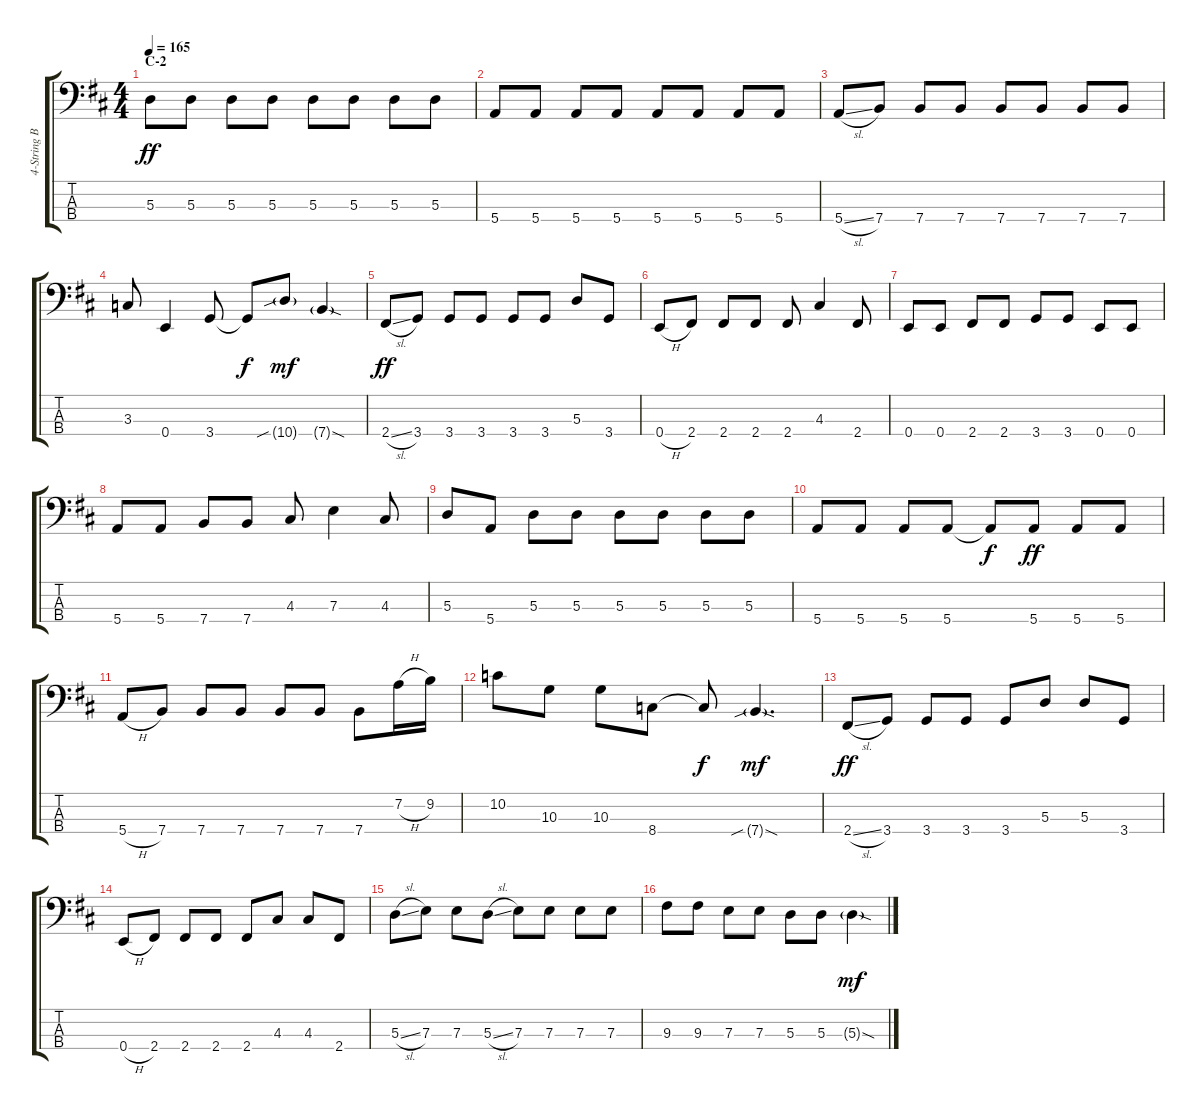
\track ("4-String Bass" "4-String B") {mute instrument electricbasspick}
\staff {score tabs}
\tuning (G2 D2 A1 E1) {hide}
\ts (4 4)
\section ("" "C-2")
\tempo 165
\clef f4
\ks d
5.3.8{dy ff} 5.3.8 5.3.8 5.3.8 5.3.8 5.3.8 5.3.8 5.3.8 |
5.4.8 5.4.8 5.4.8 5.4.8 5.4.8 5.4.8 5.4.8 5.4.8 |
5.4{sl}.8 7.4.8 7.4.8 7.4.8 7.4.8 7.4.8 7.4.8 7.4.8 |
3.3.8 0.4.4 3.4.8 3.4{t}.8{dy f} 10.4{sib g}.8{dy mf} 7.4{sod g}.4 |
2.4{sl}.8{dy ff} 3.4.8 3.4.8 3.4.8 3.4.8 3.4.8 5.3.8 3.4.8 |
0.4{h}.8 2.4.8 2.4.8 2.4.8 2.4.8 4.3.4 2.4.8 |
0.4.8 0.4.8 2.4.8 2.4.8 3.4.8 3.4.8 0.4.8 0.4.8 |
5.4.8 5.4.8 7.4.8 7.4.8 4.3.8 7.3.4 4.3.8 |
5.3.8 5.4.8 5.3.8 5.3.8 5.3.8 5.3.8 5.3.8 5.3.8 |
5.4.8 5.4.8 5.4.8 5.4.8 5.4{t}.8{dy f} 5.4.8{dy ff} 5.4.8 5.4.8 |
5.4{h}.8 7.4.8 7.4.8 7.4.8 7.4.8 7.4.8 7.4.8 7.2{h}.16 9.2.16 |
10.2.8 10.3.8 10.3.8 8.4.8 8.4{t}.8{dy f} 7.4{sib sod g}.4{d dy mf} |
2.4{sl}.8{dy ff} 3.4.8 3.4.8 3.4.8 3.4.8 5.3.8 5.3.8 3.4.8 |
0.4{h}.8 2.4.8 2.4.8 2.4.8 2.4.8 4.3.8 4.3.8 2.4.8 |
5.3{sl}.8 7.3.8 7.3.8 5.3{sl}.8 7.3.8 7.3.8 7.3.8 7.3.8 |
9.3.8 9.3.8 7.3.8 7.3.8 5.3.8 5.3.8 5.3{sod g}.4{dy mf}
